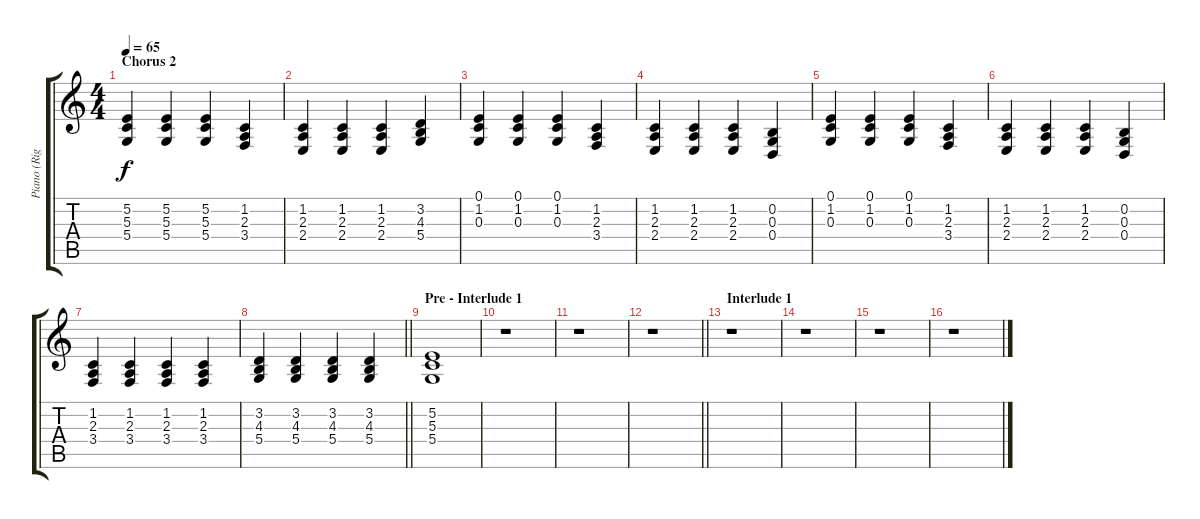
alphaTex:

\track ("Piano (Right Hand)" "Piano (Rig") {instrument brightacousticpiano}
\staff {score tabs}
\tuning (E4 B3 G3 D3 A2 E2) {hide}
\ts (4 4)
\section ("" "Chorus 2")
\tempo 65
\clef g2
\ks c
(5.2 5.3 5.4).4{dy f} (5.2 5.3 5.4).4 (5.2 5.3 5.4).4 (1.2 2.3 3.4).4 |
(1.2 2.3 2.4).4 (1.2 2.3 2.4).4 (1.2 2.3 2.4).4 (3.2 4.3 5.4).4 |
(0.1 1.2 0.3).4 (0.1 1.2 0.3).4 (0.1 1.2 0.3).4 (1.2 2.3 3.4).4 |
(1.2 2.3 2.4).4 (1.2 2.3 2.4).4 (1.2 2.3 2.4).4 (0.2 0.3 0.4).4 |
(0.1 1.2 0.3).4 (0.1 1.2 0.3).4 (0.1 1.2 0.3).4 (1.2 2.3 3.4).4 |
(1.2 2.3 2.4).4 (1.2 2.3 2.4).4 (1.2 2.3 2.4).4 (0.2 0.3 0.4).4 |
(1.2 2.3 3.4).4 (1.2 2.3 3.4).4 (1.2 2.3 3.4).4 (1.2 2.3 3.4).4 |
\barLineRight lightlight
(3.2 4.3 5.4).4 (3.2 4.3 5.4).4 (3.2 4.3 5.4).4 (3.2 4.3 5.4).4 |
\section ("" "Pre - Interlude 1")
(5.2 5.3 5.4).1 |
r.1 |
r.1 |
\barLineRight lightlight
r.1 |
\section ("" "Interlude 1")
r.1 |
r.1 |
r.1 |
r.1
